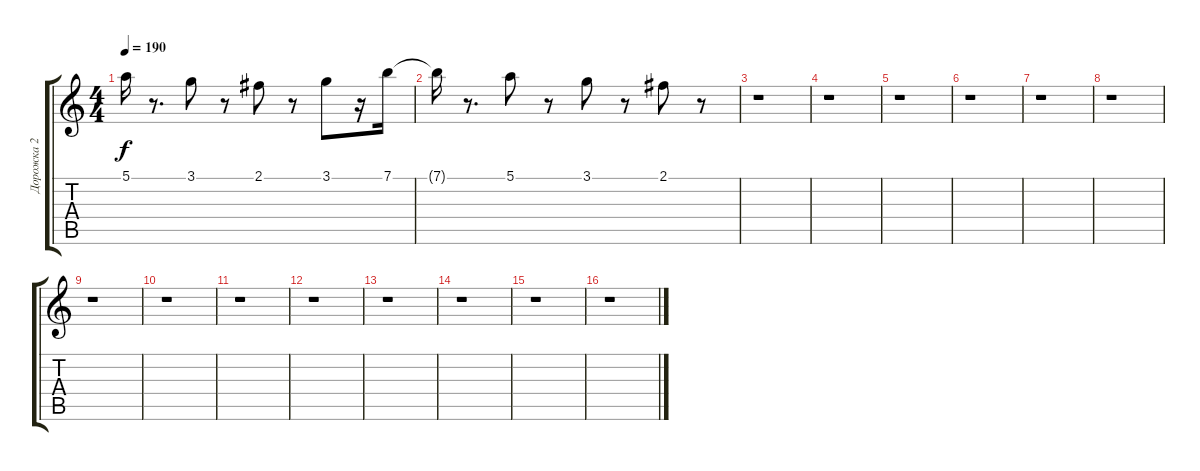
\track ("Дорожка 2" "Дорожка 2") {instrument distortionguitar}
\staff {score tabs}
\tuning (E4 B3 G3 D3 A2 E2) {hide}
\ts (4 4)
\tempo 190
\clef g2
\ks c
5.1{t}.16{dy f} r.8{d} 3.1.8 r.8 2.1.8 r.8 3.1.8 r.16 7.1.16 |
7.1{t}.16 r.8{d} 5.1.8 r.8 3.1.8 r.8 2.1.8 r.8 |
r.1 |
r.1 |
r.1 |
r.1 |
r.1 |
r.1 |
r.1 |
r.1 |
r.1 |
r.1 |
r.1 |
r.1 |
r.1 |
r.1
